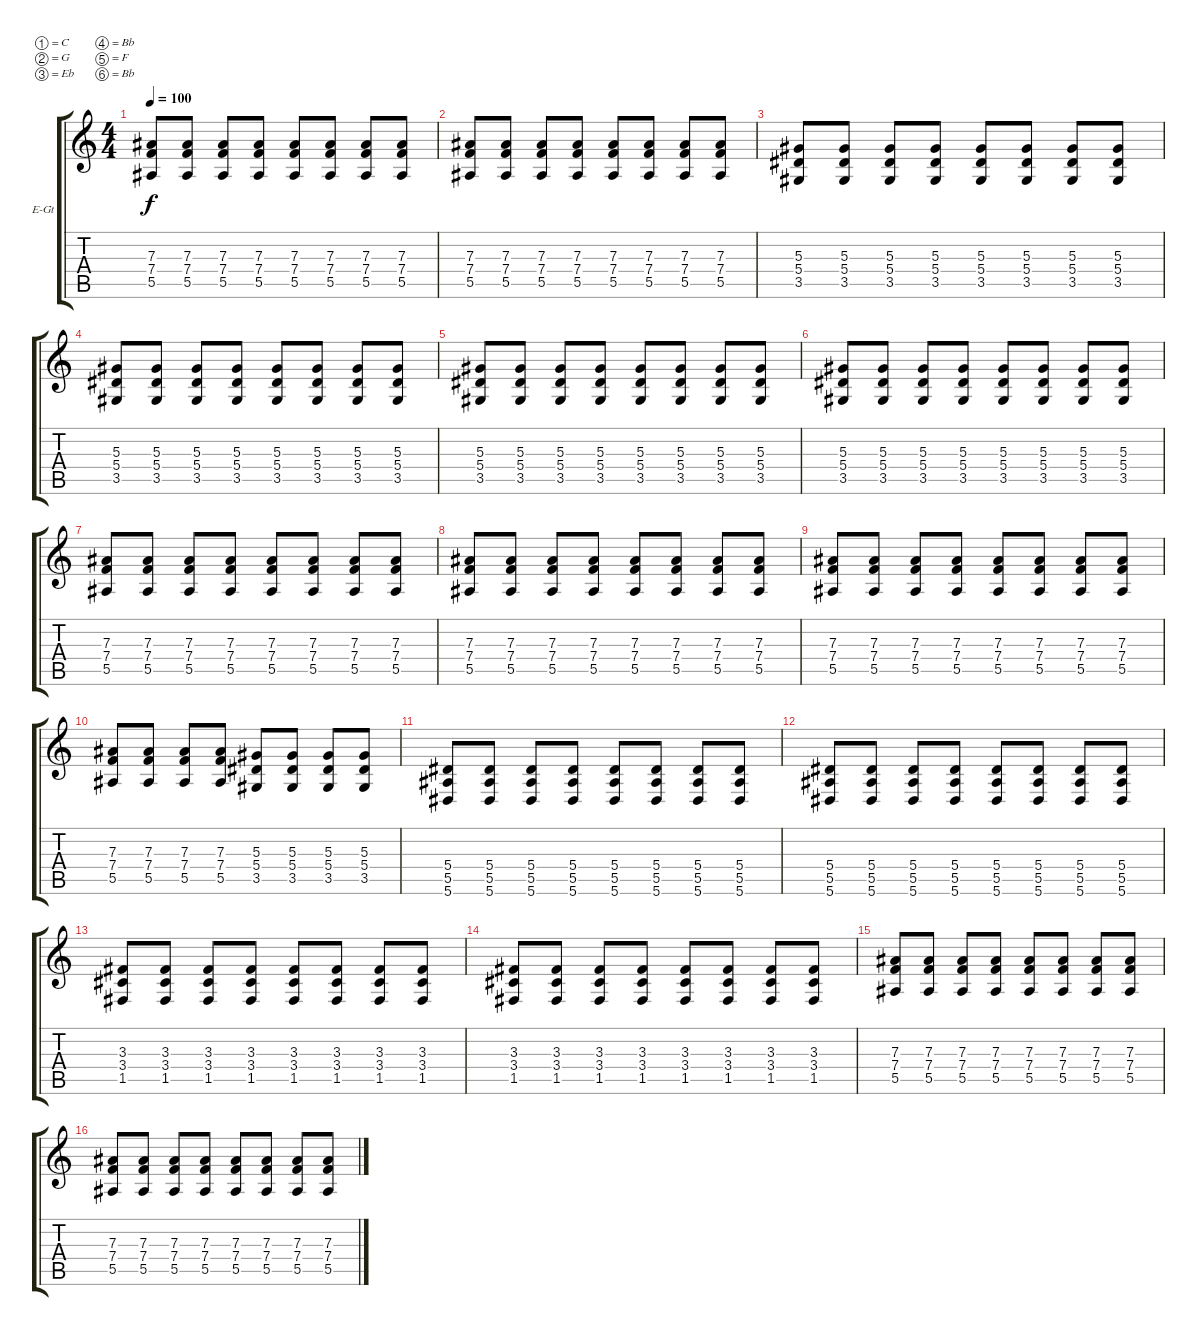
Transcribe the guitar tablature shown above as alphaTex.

\bracketExtendMode groupsimilarinstruments
\firstSystemTrackNameOrientation horizontal
\otherSystemsTrackNameOrientation horizontal
\track ("Lee Malia" "E-Gt") {instrument distortionguitar}
\staff {score tabs}
\tuning (C4 G3 Eb3 Bb2 F2 Bb1)
\ts (4 4)
\tempo 100
\clef g2
\ks c
(7.3 7.4 5.5).8{dy f} (7.3 7.4 5.5).8 (7.3 7.4 5.5).8 (7.3 7.4 5.5).8 (7.3 7.4 5.5).8 (7.3 7.4 5.5).8 (7.3 7.4 5.5).8 (7.3 7.4 5.5).8 |
(7.3 7.4 5.5).8 (7.3 7.4 5.5).8 (7.3 7.4 5.5).8 (7.3 7.4 5.5).8 (7.3 7.4 5.5).8 (7.3 7.4 5.5).8 (7.3 7.4 5.5).8 (7.3 7.4 5.5).8 |
(5.3 5.4 3.5).8 (5.3 5.4 3.5).8 (5.3 5.4 3.5).8 (5.3 5.4 3.5).8 (5.3 5.4 3.5).8 (5.3 5.4 3.5).8 (5.3 5.4 3.5).8 (5.3 5.4 3.5).8 |
(5.3 5.4 3.5).8 (5.3 5.4 3.5).8 (5.3 5.4 3.5).8 (5.3 5.4 3.5).8 (5.3 5.4 3.5).8 (5.3 5.4 3.5).8 (5.3 5.4 3.5).8 (5.3 5.4 3.5).8 |
(5.3 5.4 3.5).8 (5.3 5.4 3.5).8 (5.3 5.4 3.5).8 (5.3 5.4 3.5).8 (5.3 5.4 3.5).8 (5.3 5.4 3.5).8 (5.3 5.4 3.5).8 (5.3 5.4 3.5).8 |
(5.3 5.4 3.5).8 (5.3 5.4 3.5).8 (5.3 5.4 3.5).8 (5.3 5.4 3.5).8 (5.3 5.4 3.5).8 (5.3 5.4 3.5).8 (5.3 5.4 3.5).8 (5.3 5.4 3.5).8 |
(7.3 7.4 5.5).8 (7.3 7.4 5.5).8 (7.3 7.4 5.5).8 (7.3 7.4 5.5).8 (7.3 7.4 5.5).8 (7.3 7.4 5.5).8 (7.3 7.4 5.5).8 (7.3 7.4 5.5).8 |
(7.3 7.4 5.5).8 (7.3 7.4 5.5).8 (7.3 7.4 5.5).8 (7.3 7.4 5.5).8 (7.3 7.4 5.5).8 (7.3 7.4 5.5).8 (7.3 7.4 5.5).8 (7.3 7.4 5.5).8 |
(7.3 7.4 5.5).8 (7.3 7.4 5.5).8 (7.3 7.4 5.5).8 (7.3 7.4 5.5).8 (7.3 7.4 5.5).8 (7.3 7.4 5.5).8 (7.3 7.4 5.5).8 (7.3 7.4 5.5).8 |
(7.3 7.4 5.5).8 (7.3 7.4 5.5).8 (7.3 7.4 5.5).8 (7.3 7.4 5.5).8 (5.3 5.4 3.5).8 (5.3 5.4 3.5).8 (5.3 5.4 3.5).8 (5.3 5.4 3.5).8 |
(5.4 5.5 5.6).8 (5.4 5.5 5.6).8 (5.4 5.5 5.6).8 (5.4 5.5 5.6).8 (5.4 5.5 5.6).8 (5.4 5.5 5.6).8 (5.4 5.5 5.6).8 (5.4 5.5 5.6).8 |
(5.4 5.5 5.6).8 (5.4 5.5 5.6).8 (5.4 5.5 5.6).8 (5.4 5.5 5.6).8 (5.4 5.5 5.6).8 (5.4 5.5 5.6).8 (5.4 5.5 5.6).8 (5.4 5.5 5.6).8 |
(3.3 3.4 1.5).8 (3.3 3.4 1.5).8 (3.3 3.4 1.5).8 (3.3 3.4 1.5).8 (3.3 3.4 1.5).8 (3.3 3.4 1.5).8 (3.3 3.4 1.5).8 (3.3 3.4 1.5).8 |
(3.3 3.4 1.5).8 (3.3 3.4 1.5).8 (3.3 3.4 1.5).8 (3.3 3.4 1.5).8 (3.3 3.4 1.5).8 (3.3 3.4 1.5).8 (3.3 3.4 1.5).8 (3.3 3.4 1.5).8 |
(7.3 7.4 5.5).8 (7.3 7.4 5.5).8 (7.3 7.4 5.5).8 (7.3 7.4 5.5).8 (7.3 7.4 5.5).8 (7.3 7.4 5.5).8 (7.3 7.4 5.5).8 (7.3 7.4 5.5).8 |
(7.3 7.4 5.5).8 (7.3 7.4 5.5).8 (7.3 7.4 5.5).8 (7.3 7.4 5.5).8 (7.3 7.4 5.5).8 (7.3 7.4 5.5).8 (7.3 7.4 5.5).8 (7.3 7.4 5.5).8
